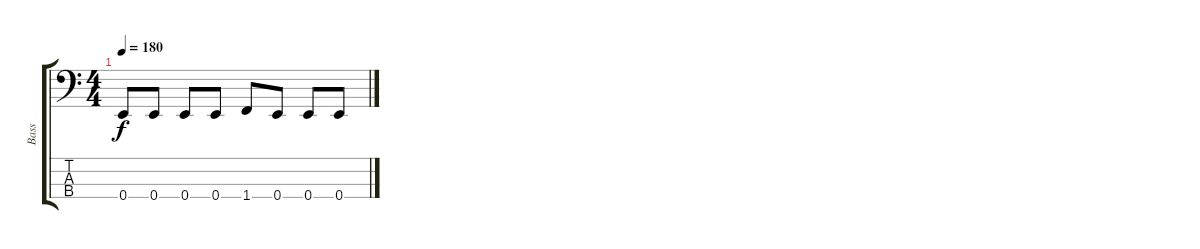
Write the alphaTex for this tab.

\track ("Bass" "Bass") {instrument electricbasspick}
\staff {score tabs}
\tuning (G2 D2 A1 E1) {hide}
\ts (4 4)
\tempo 180
\clef f4
\ks c
0.4.8{dy f} 0.4.8 0.4.8 0.4.8 1.4.8 0.4.8 0.4.8 0.4.8
